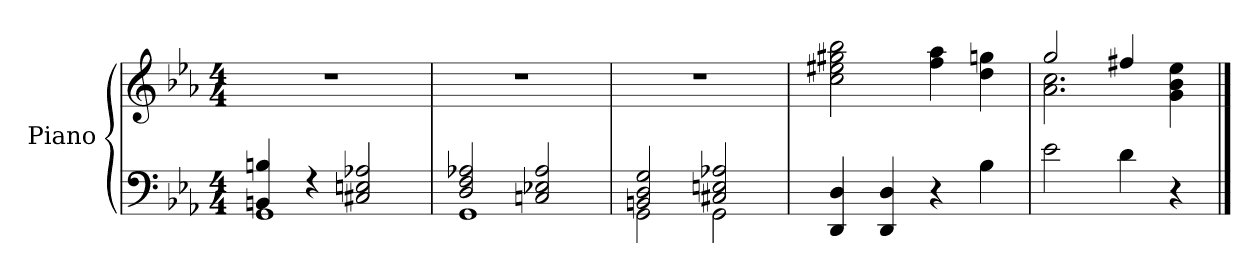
**kern	**kern
*part1	*part1
*staff2	*staff1
*I"Piano	*
*I'Pno.	*
*clefF4	*clefG2
*k[b-e-a-]	*k[b-e-a-]
*M4/4	*M4/4
=1	=1
*^	*
4BBn 4Bn	1GG	1r
4r	.	.
2C#X 2En 2A-X	.	.
=2	=2	=2
2D 2F 2A-X	1GG	1r
2Cn 2E-X 2A-	.	.
=3	=3	=3
2BBn 2D 2G	2GG	1r
2C#X 2En 2A-X	2GG	.
*v	*v	*
=4	=4
4DD 4D	2cc 2ee#X 2gg#X 2bb-
4DD 4D	.
4r	4ff 4aa-
4B-	4dd 4ggn
=5	=5
*	*^
2e-	2gg	2.a- 2.cc
4d	4ff#X	.
4r	4g 4b- 4ee-	4ryy
*	*v	*v
==	==
*-	*-
